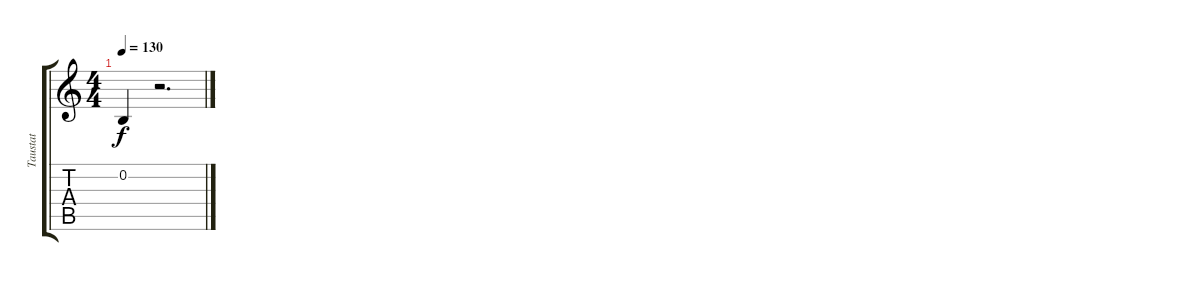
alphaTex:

\track ("Taustat" "Taustat") {instrument pad5bowed}
\staff {score tabs}
\tuning (E4 B3 G3 D3 A2 E2) {hide}
\ts (4 4)
\tempo 130
\clef g2
\ks c
0.2.4{dy f} r.2{d}
